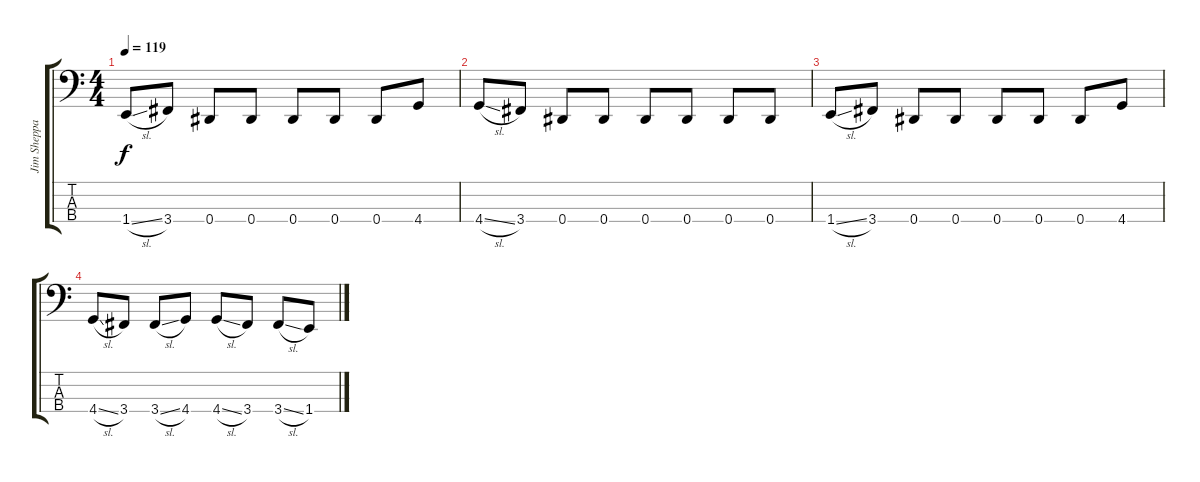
\track ("Jim Sheppard" "Jim Sheppa") {instrument electricbasspick}
\staff {score tabs}
\tuning (Gb2 Db2 Ab1 Eb1) {hide}
\ts (4 4)
\tempo 119
\clef f4
\ks c
1.4{sl}.8{dy f} 3.4.8 0.4.8 0.4.8 0.4.8 0.4.8 0.4.8 4.4.8 |
4.4{sl}.8 3.4.8 0.4.8 0.4.8 0.4.8 0.4.8 0.4.8 0.4.8 |
1.4{sl}.8 3.4.8 0.4.8 0.4.8 0.4.8 0.4.8 0.4.8 4.4.8 |
4.4{sl}.8 3.4.8 3.4{sl}.8 4.4.8 4.4{sl}.8 3.4.8 3.4{sl}.8 1.4.8
